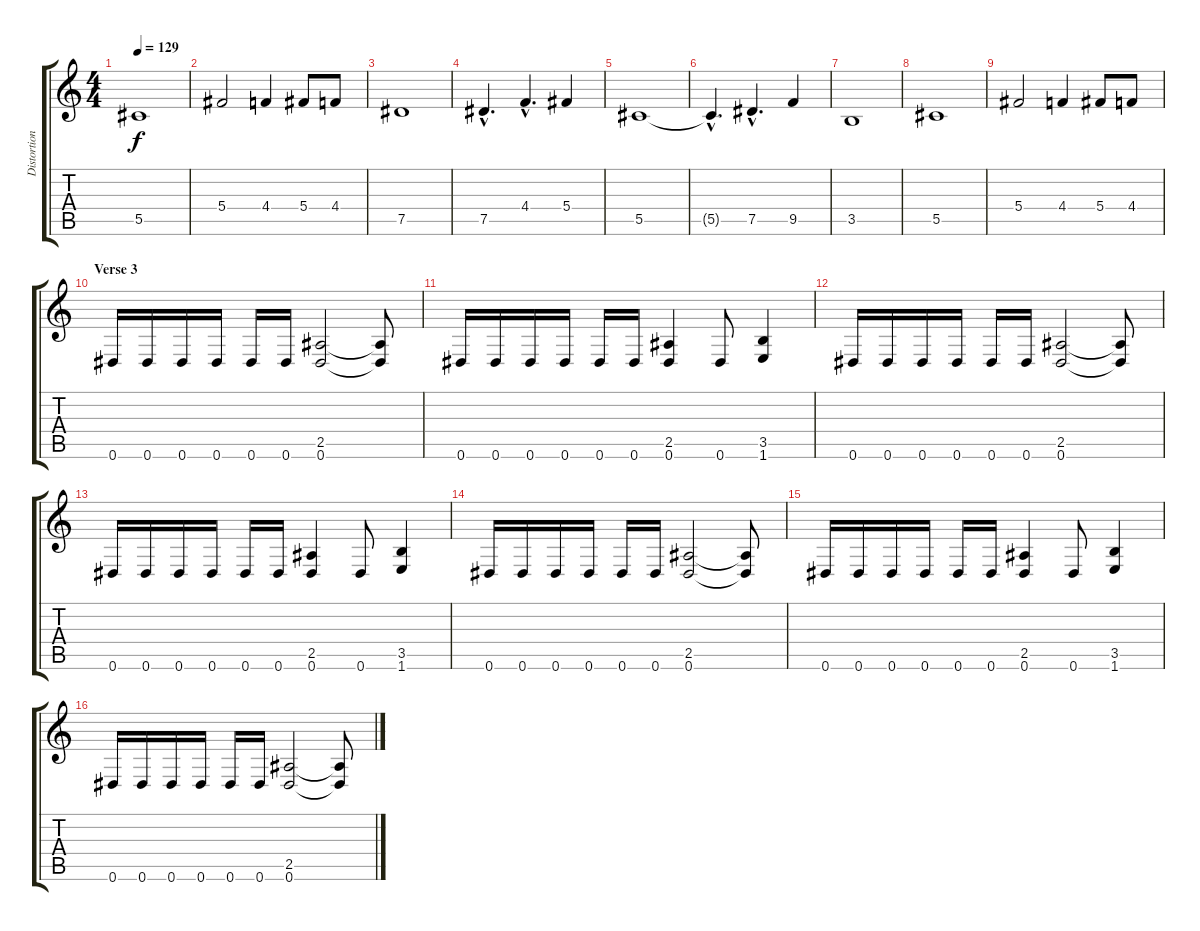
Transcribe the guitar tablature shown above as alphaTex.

\track ("Distortion 2" "Distortion") {instrument overdrivenguitar}
\staff {score tabs}
\tuning (Eb4 Bb3 Gb3 Db3 Ab2 Eb2) {hide}
\ts (4 4)
\tempo 129
\clef g2
\ks c
5.5.1{dy f} |
5.4.2 4.4.4 5.4.8 4.4.8 |
7.5.1 |
7.5{hac}.4{d} 4.4{hac}.4{d} 5.4.4 |
5.5.1 |
5.5{hac t}.4{d} 7.5{hac}.4{d} 9.5.4 |
3.5.1 |
5.5.1 |
5.4.2 4.4.4 5.4.8 4.4.8 |
\section ("" "Verse 3")
0.6.16 0.6.16 0.6.16 0.6.16 0.6.16 0.6.16 (2.5 0.6).2 (2.5{t} 0.6{t}).8 |
0.6.16 0.6.16 0.6.16 0.6.16 0.6.16 0.6.16 (2.5 0.6).4 0.6.8 (3.5 1.6).4 |
0.6.16 0.6.16 0.6.16 0.6.16 0.6.16 0.6.16 (2.5 0.6).2 (2.5{t} 0.6{t}).8 |
0.6.16 0.6.16 0.6.16 0.6.16 0.6.16 0.6.16 (2.5 0.6).4 0.6.8 (3.5 1.6).4 |
0.6.16 0.6.16 0.6.16 0.6.16 0.6.16 0.6.16 (2.5 0.6).2 (2.5{t} 0.6{t}).8 |
0.6.16 0.6.16 0.6.16 0.6.16 0.6.16 0.6.16 (2.5 0.6).4 0.6.8 (3.5 1.6).4 |
0.6.16 0.6.16 0.6.16 0.6.16 0.6.16 0.6.16 (2.5 0.6).2 (2.5{t} 0.6{t}).8
